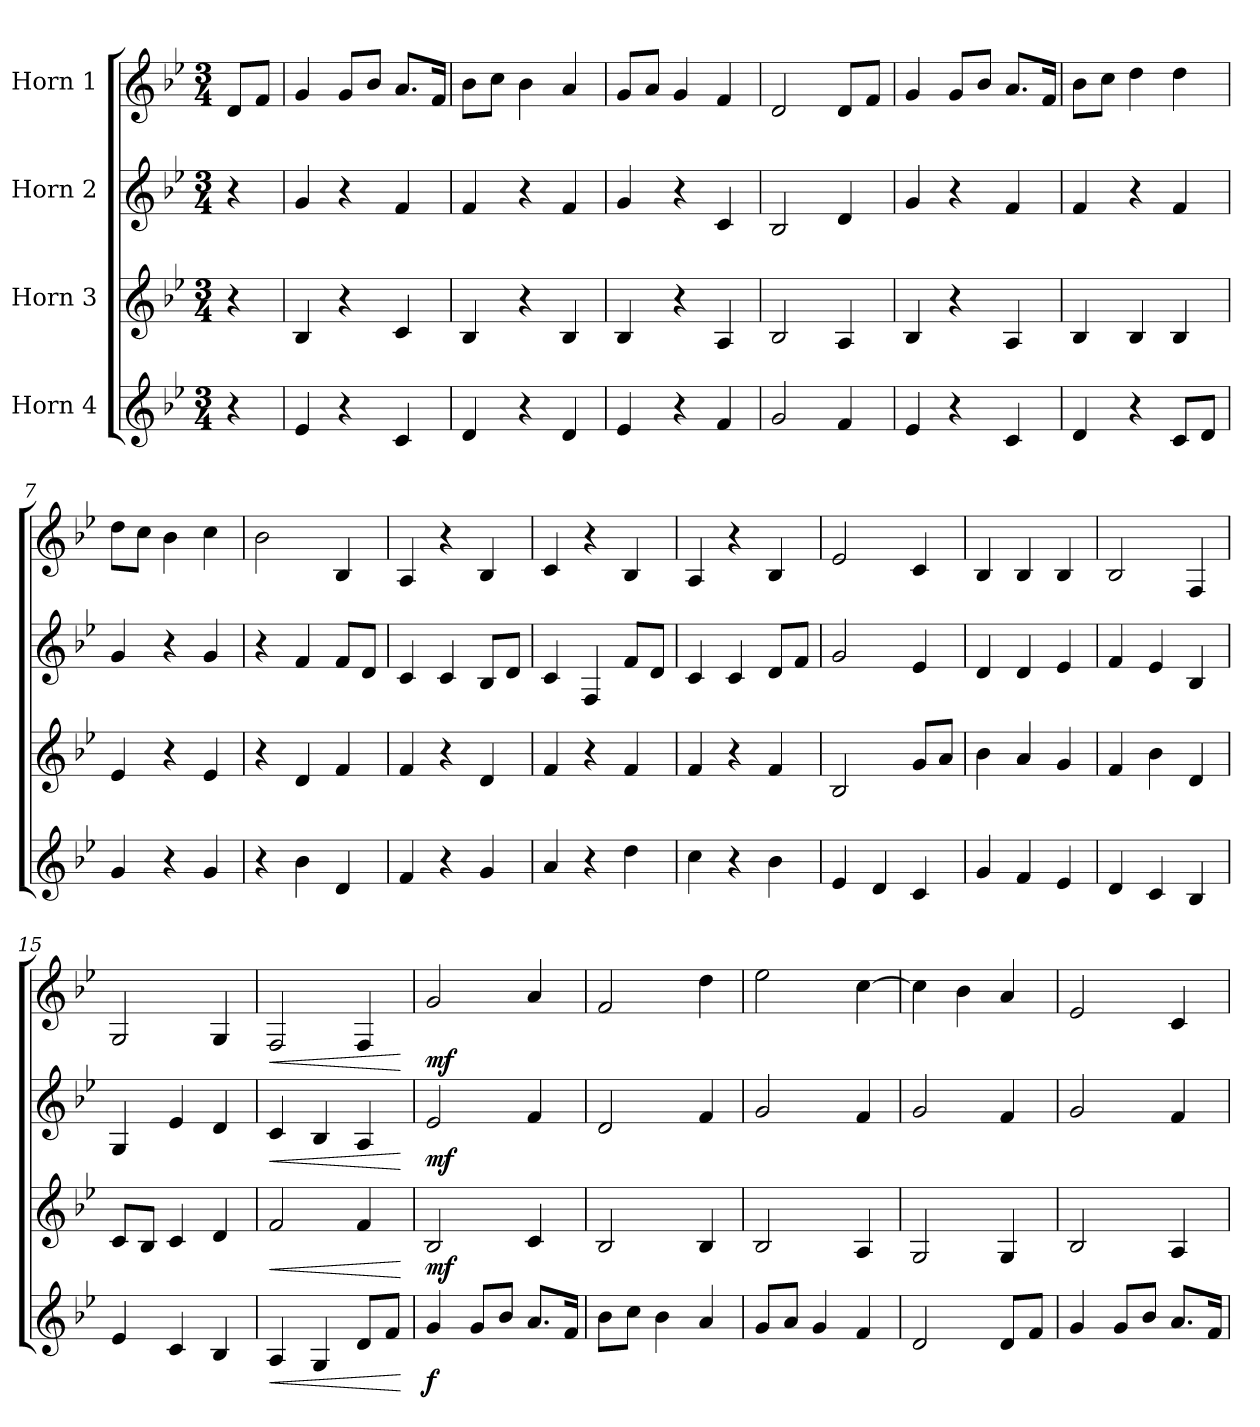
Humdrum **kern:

**kern	**dynam	**kern	**dynam	**kern	**dynam	**kern	**dynam
*part4	*part4	*part3	*part3	*part2	*part2	*part1	*part1
*staff4	*staff4	*staff3	*staff3	*staff2	*staff2	*staff1	*staff1
*I"Horn 4	*	*I"Horn 3	*	*I"Horn 2	*	*I"Horn 1	*
*clefG2	*	*clefG2	*	*clefG2	*	*clefG2	*
*ITrd4c7	*	*ITrd4c7	*	*ITrd4c7	*	*ITrd4c7	*
*k[b-e-a-]	*	*k[b-e-a-]	*	*k[b-e-a-]	*	*k[b-e-a-]	*
*M3/4	*	*M3/4	*	*M3/4	*	*M3/4	*
*MM75	*	*MM75	*	*MM75	*	*MM75	*
=	=	=	=	=	=	=	=
4r	.	4r	.	4r	.	8G/L	.
.	.	.	.	.	.	8B-/J	.
=1	=1	=1	=1	=1	=1	=1	=1
4A-/	.	4E-/	.	4c/	.	4c/	.
4r	.	4r	.	4r	.	8c/L	.
.	.	.	.	.	.	8e-/J	.
4F/	.	4F/	.	4B-/	.	8.d/L	.
.	.	.	.	.	.	16B-/Jk	.
=2	=2	=2	=2	=2	=2	=2	=2
4G/	.	4E-/	.	4B-/	.	8e-\L	.
.	.	.	.	.	.	8f\J	.
4r	.	4r	.	4r	.	4e-\	.
4G/	.	4E-/	.	4B-/	.	4d/	.
=3	=3	=3	=3	=3	=3	=3	=3
4A-/	.	4E-/	.	4c/	.	8c/L	.
.	.	.	.	.	.	8d/J	.
4r	.	4r	.	4r	.	4c/	.
4B-/	.	4D/	.	4F/	.	4B-/	.
=4	=4	=4	=4	=4	=4	=4	=4
2c/	.	2E-/	.	2E-/	.	2G/	.
4B-/	.	4D/	.	4G/	.	8G/L	.
.	.	.	.	.	.	8B-/J	.
=5	=5	=5	=5	=5	=5	=5	=5
4A-/	.	4E-/	.	4c/	.	4c/	.
4r	.	4r	.	4r	.	8c/L	.
.	.	.	.	.	.	8e-/J	.
4F/	.	4D/	.	4B-/	.	8.d/L	.
.	.	.	.	.	.	16B-/Jk	.
=6	=6	=6	=6	=6	=6	=6	=6
4G/	.	4E-/	.	4B-/	.	8e-\L	.
.	.	.	.	.	.	8f\J	.
4r	.	4E-/	.	4r	.	4g\	.
8F/L	.	4E-/	.	4B-/	.	4g\	.
8G/J	.	.	.	.	.	.	.
=7	=7	=7	=7	=7	=7	=7	=7
4c/	.	4A-/	.	4c/	.	8g\L	.
.	.	.	.	.	.	8f\J	.
4r	.	4r	.	4r	.	4e-\	.
4c/	.	4A-/	.	4c/	.	4f\	.
!!LO:LB:g=z
=8	=8	=8	=8	=8	=8	=8	=8
4r	.	4r	.	4r	.	2e-\	.
4e-\	.	4G/	.	4B-/	.	.	.
4G/	.	4B-/	.	8B-/L	.	4E-/	.
.	.	.	.	8G/J	.	.	.
=9	=9	=9	=9	=9	=9	=9	=9
4B-/	.	4B-/	.	4F/	.	4D/	.
4r	.	4r	.	4F/	.	4r	.
4c/	.	4G/	.	8E-/L	.	4E-/	.
.	.	.	.	8G/J	.	.	.
=10	=10	=10	=10	=10	=10	=10	=10
4d/	.	4B-/	.	4F/	.	4F/	.
4r	.	4r	.	4BB-/	.	4r	.
4g\	.	4B-/	.	8B-/L	.	4E-/	.
.	.	.	.	8G/J	.	.	.
=11	=11	=11	=11	=11	=11	=11	=11
4f\	.	4B-/	.	4F/	.	4D/	.
4r	.	4r	.	4F/	.	4r	.
4e-\	.	4B-/	.	8G/L	.	4E-/	.
.	.	.	.	8B-/J	.	.	.
=12	=12	=12	=12	=12	=12	=12	=12
4A-/	.	2E-/	.	2c/	.	2A-/	.
4G/	.	.	.	.	.	.	.
4F/	.	8c/L	.	4A-/	.	4F/	.
.	.	8d/J	.	.	.	.	.
=13	=13	=13	=13	=13	=13	=13	=13
4c/	.	4e-\	.	4G/	.	4E-/	.
4B-/	.	4d/	.	4G/	.	4E-/	.
4A-/	.	4c/	.	4A-/	.	4E-/	.
=14	=14	=14	=14	=14	=14	=14	=14
4G/	.	4B-/	.	4B-/	.	2E-/	.
4F/	.	4e-\	.	4A-/	.	.	.
4E-/	.	4G/	.	4E-/	.	4BB-/	.
=15	=15	=15	=15	=15	=15	=15	=15
4A-/	.	8F/L	.	4C/	.	2C/	.
.	.	8E-/J	.	.	.	.	.
4F/	.	4F/	.	4A-/	.	.	.
4E-/	.	4G/	.	4G/	.	4C/	.
!!LO:PB:g=z
=16	=16	=16	=16	=16	=16	=16	=16
!	!LO:HP:b	!	!LO:HP:b	!	!LO:HP:b	!	!LO:HP:b
4D/	<	2B-/	<	4F/	<	2BB-/	<
4C/	.	.	.	4E-/	.	.	.
8G/L	.	4B-/	.	4D/	.	4BB-/	.
8B-/J	.	.	.	.	.	.	.
.	[	.	[	.	[	.	[
=17	=17	=17	=17	=17	=17	=17	=17
!	!LO:DY:b	!	!LO:DY:b	!	!LO:DY:b	!	!LO:DY:b
4c/	f	2E-/	mf	2A-/	mf	2c/	mf
8c/L	.	.	.	.	.	.	.
8e-/J	.	.	.	.	.	.	.
8.d/L	.	4F/	.	4B-/	.	4d/	.
16B-/Jk	.	.	.	.	.	.	.
=18	=18	=18	=18	=18	=18	=18	=18
8e-\L	.	2E-/	.	2G/	.	2B-/	.
8f\J	.	.	.	.	.	.	.
4e-\	.	.	.	.	.	.	.
4d/	.	4E-/	.	4B-/	.	4g\	.
=19	=19	=19	=19	=19	=19	=19	=19
8c/L	.	2E-/	.	2c/	.	2a-\	.
8d/J	.	.	.	.	.	.	.
4c/	.	.	.	.	.	.	.
4B-/	.	4D/	.	4B-/	.	[4f\	.
=20	=20	=20	=20	=20	=20	=20	=20
2G/	.	2C/	.	2c/	.	4f\]	.
.	.	.	.	.	.	4e-\	.
8G/L	.	4C/	.	4B-/	.	4d/	.
8B-/J	.	.	.	.	.	.	.
=21	=21	=21	=21	=21	=21	=21	=21
4c/	.	2E-/	.	2c/	.	2A-/	.
8c/L	.	.	.	.	.	.	.
8e-/J	.	.	.	.	.	.	.
8.d/L	.	4D/	.	4B-/	.	4F/	.
16B-/Jk	.	.	.	.	.	.	.
=	=	=	=	=	=	=	=
*-	*-	*-	*-	*-	*-	*-	*-
